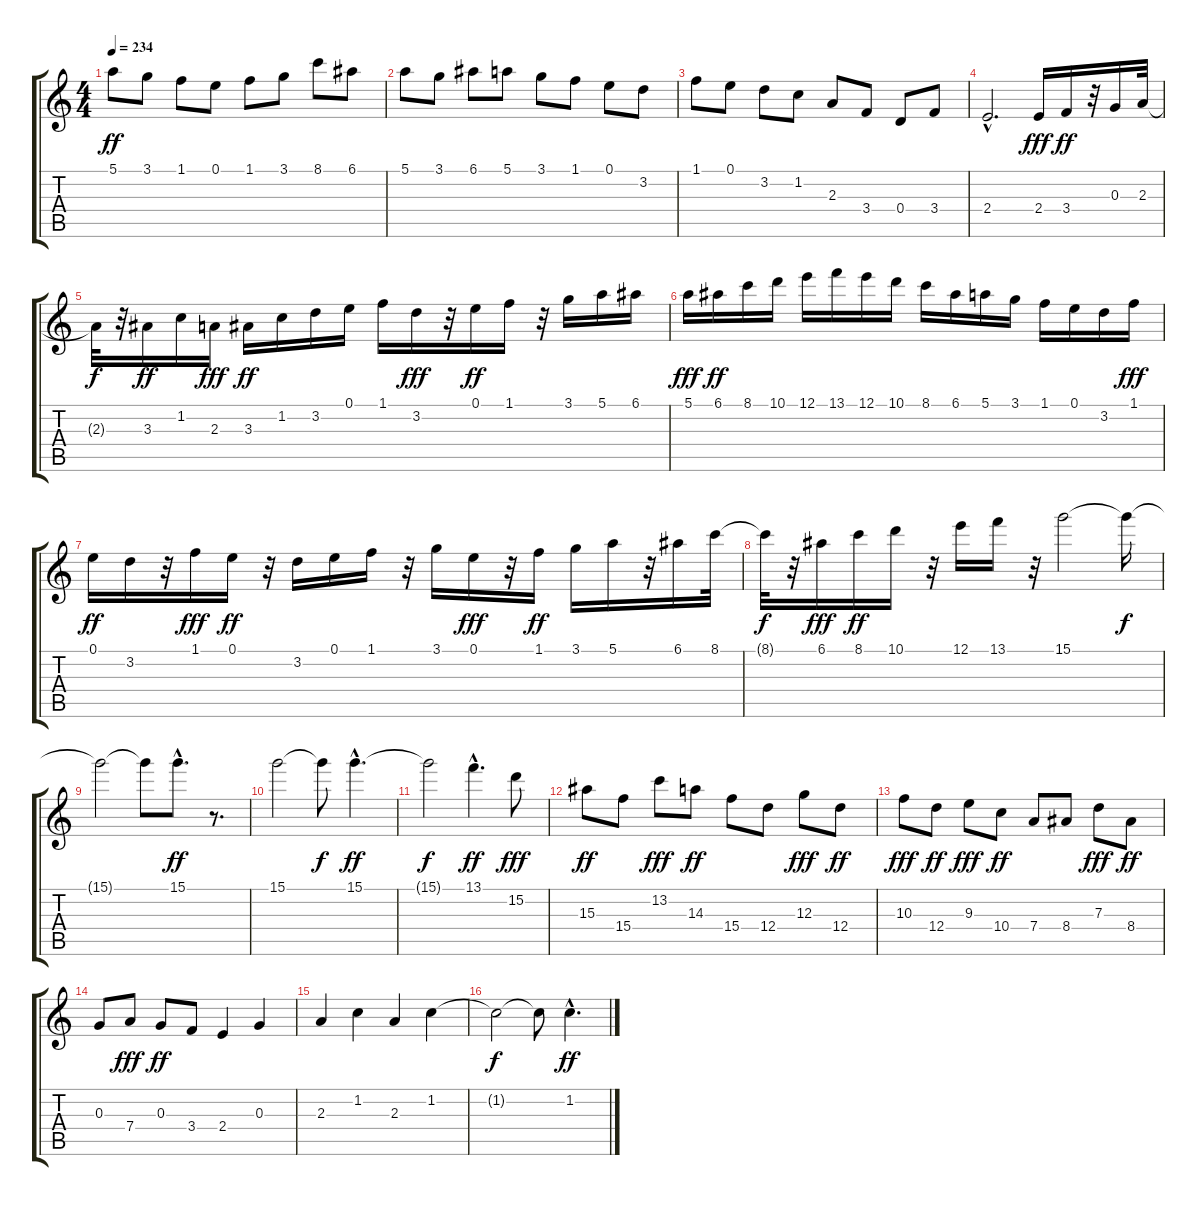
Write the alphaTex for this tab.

\track "" {instrument acousticguitarnylon}
\staff {score tabs}
\tuning (E4 B3 G3 D3 A2 E2) {hide}
\ts (4 4)
\tempo 234
\clef g2
\ks c
5.1.8{dy ff} 3.1.8 1.1.8 0.1.8 1.1.8 3.1.8 8.1.8 6.1.8 |
5.1.8 3.1.8 6.1.8 5.1.8 3.1.8 1.1.8 0.1.8 3.2.8 |
1.1.8 0.1.8 3.2.8 1.2.8 2.3.8 3.4.8 0.4.8 3.4.8 |
2.4{hac}.2{d} 2.4.16{dy fff} 3.4.16{dy ff} r.32 0.3.16 2.3.32 |
2.3{t}.32{dy f} r.32 3.3.16{dy ff} 1.2.16 2.3.16{dy fff} 3.3.16{dy ff} 1.2.16 3.2.16 0.1.16 1.1.16 3.2.16{dy fff} r.32 0.1.16{dy ff} 1.1.16 r.32 3.1.16 5.1.16 6.1.16 |
5.1.16{dy fff} 6.1.16{dy ff} 8.1.16 10.1.16 12.1.16 13.1.16 12.1.16 10.1.16 8.1.16 6.1.16 5.1.16 3.1.16 1.1.16 0.1.16 3.2.16 1.1.16{dy fff} |
0.1.16{dy ff} 3.2.16 r.32 1.1.16{dy fff} 0.1.16{dy ff} r.32 3.2.16 0.1.16 1.1.16 r.32 3.1.16 0.1.16{dy fff} r.32 1.1.16{dy ff} 3.1.16 5.1.16 r.32 6.1.16 8.1.32 |
8.1{t}.32{dy f} r.32 6.1.16{dy fff} 8.1.16{dy ff} 10.1.16 r.32 12.1.16 13.1.16 r.32 15.1.2 15.1{t}.16{dy f} |
15.1{t}.2 15.1{t}.8 15.1{hac}.8{d dy ff} r.8{d} |
15.1.2 15.1{t}.8{dy f} 15.1{hac}.4{d dy ff} |
15.1{t}.2{dy f} 13.1{hac}.4{d dy ff} 15.2.8{dy fff} |
15.3.8{dy ff} 15.4.8 13.2.8{dy fff} 14.3.8{dy ff} 15.4.8 12.4.8 12.3.8{dy fff} 12.4.8{dy ff} |
10.3.8{dy fff} 12.4.8{dy ff} 9.3.8{dy fff} 10.4.8{dy ff} 7.4.8 8.4.8 7.3.8{dy fff} 8.4.8{dy ff} |
0.3.8 7.4.8{dy fff} 0.3.8{dy ff} 3.4.8 2.4.4 0.3.4 |
2.3.4 1.2.4 2.3.4 1.2.4 |
1.2{t}.2{dy f} 1.2{t}.8 1.2{hac}.4{d dy ff}
